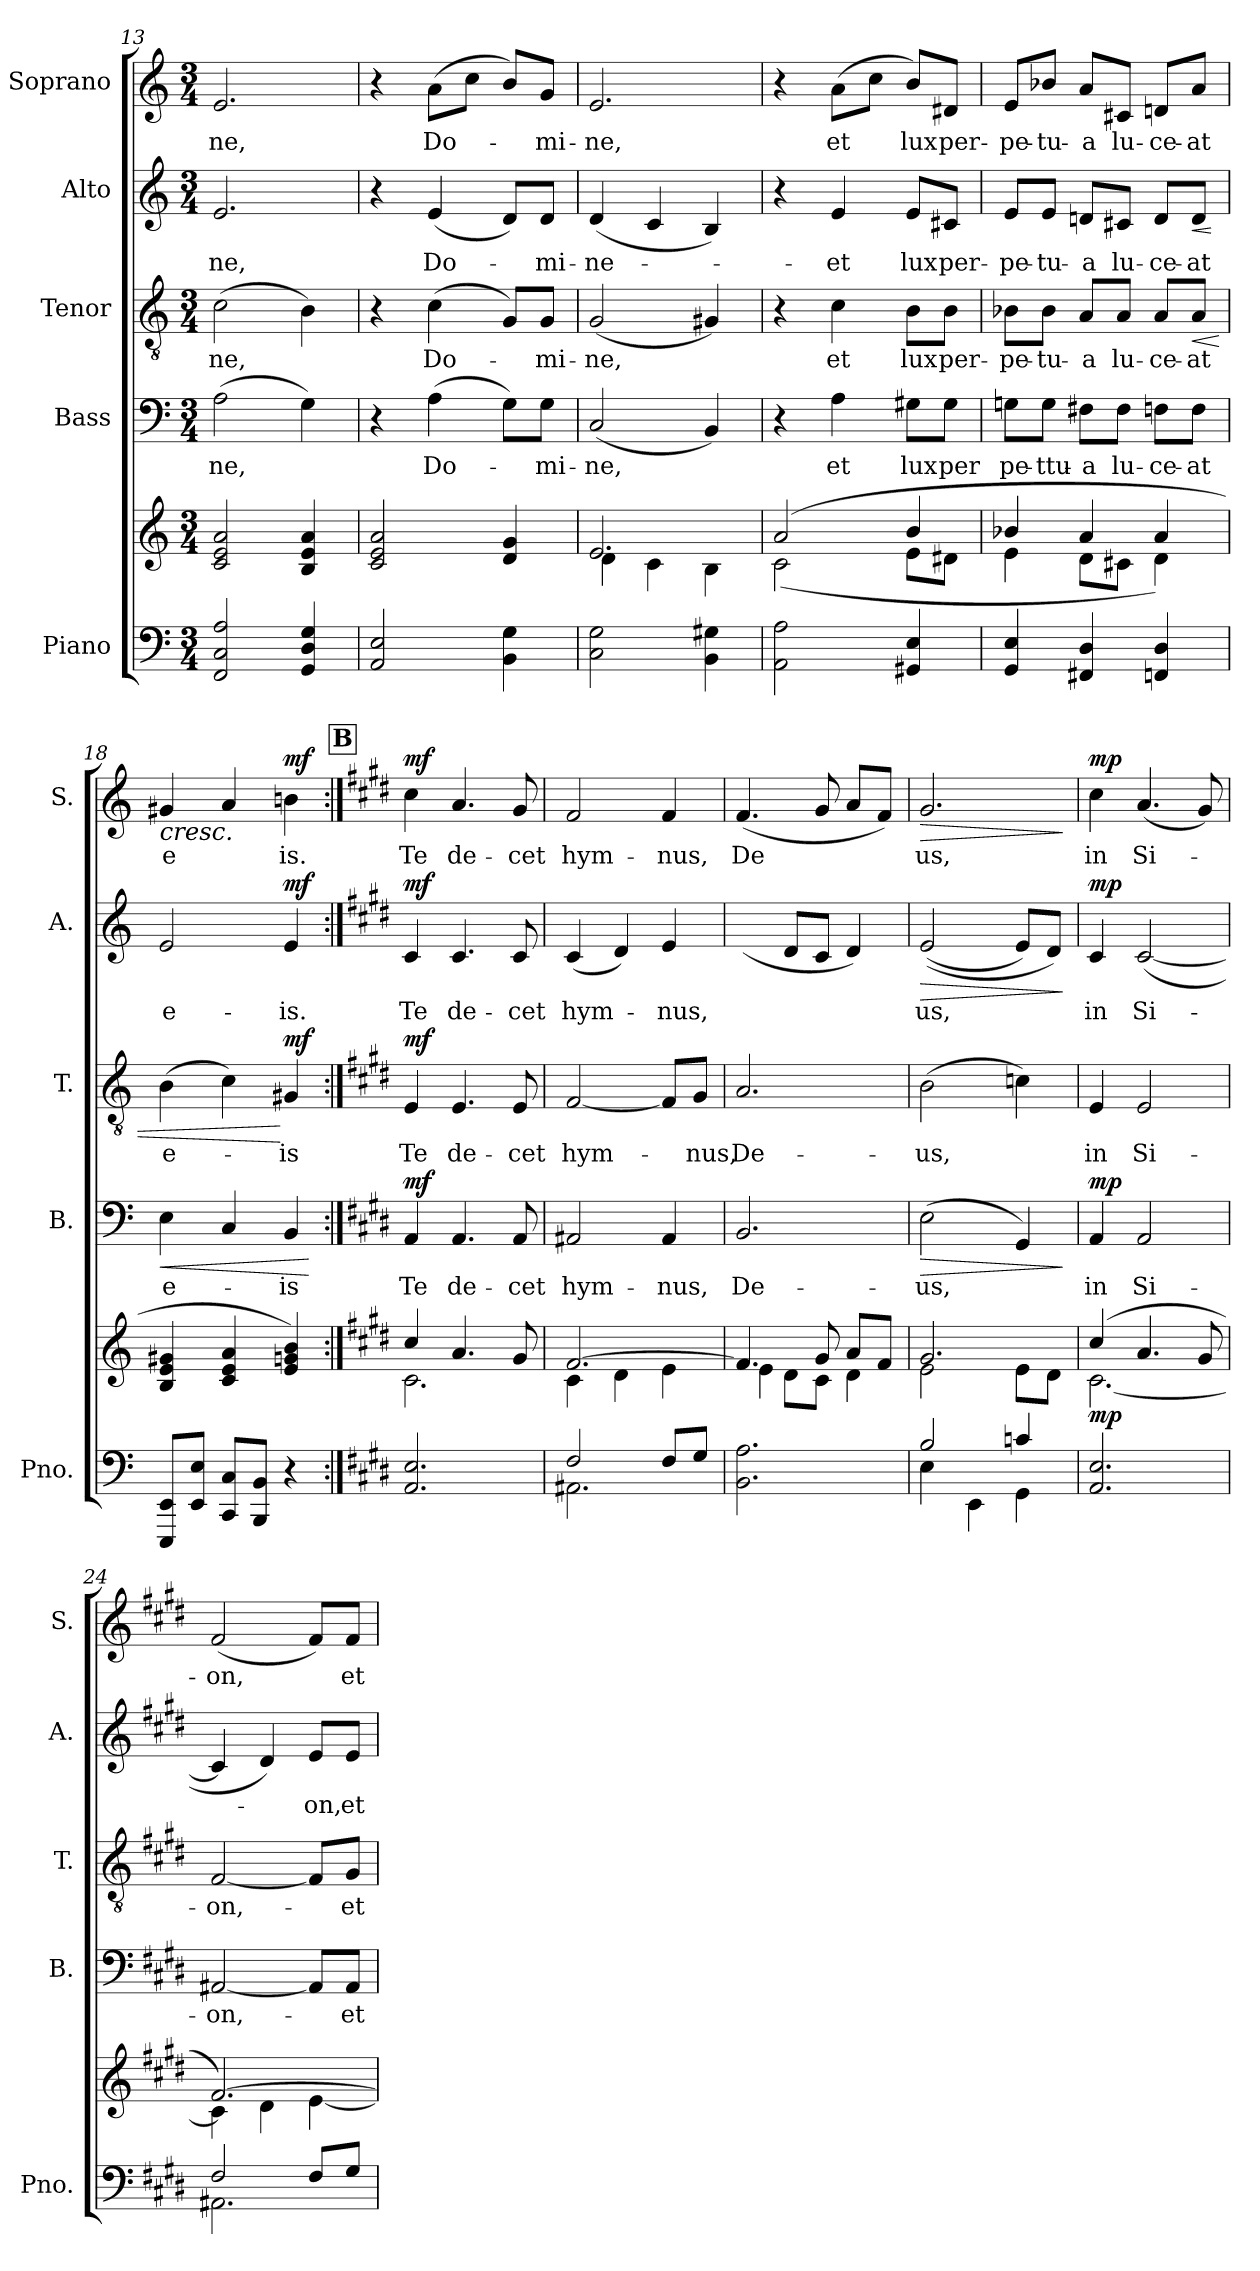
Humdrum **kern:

**kern	**kern	**dynam	**kern	**text	**dynam	**kern	**text	**dynam	**kern	**text	**dynam	**kern	**text	**dynam
*part5	*part5	*part5	*part4	*part4	*part4	*part3	*part3	*part3	*part2	*part2	*part2	*part1	*part1	*part1
*staff6	*staff5	*staff5/6	*staff4	*staff4	*staff4	*staff3	*staff3	*staff3	*staff2	*staff2	*staff2	*staff1	*staff1	*staff1
*I"Piano	*	*	*I"Bass	*	*	*I"Tenor	*	*	*I"Alto	*	*	*I"Soprano	*	*
*I'Pno.	*	*	*I'B.	*	*	*I'T.	*	*	*I'A.	*	*	*I'S.	*	*
*clefF4	*clefG2	*	*clefF4	*	*	*clefGv2	*	*	*clefG2	*	*	*clefG2	*	*
*k[]	*k[]	*	*k[]	*	*	*k[]	*	*	*k[]	*	*	*k[]	*	*
*M3/4	*M3/4	*	*M3/4	*	*	*M3/4	*	*	*M3/4	*	*	*M3/4	*	*
=13	=13	=13	=13	=13	=13	=13	=13	=13	=13	=13	=13	=13	=13	=13
!	!	!	!	!LO:LY:b	!	!	!LO:LY:b	!	!	!LO:LY:b	!	!	!LO:LY:b	!
2FF/ 2C/ 2A/	2c/ 2e/ 2a/	.	(>2A\	-ne,	.	(>2c\	-ne,	.	2.e/	-ne,	.	2.e/	-ne,	.
4GG/ 4D/ 4G/	4B/ 4e/ 4a/	.	4G\)	.	.	4B\)	.	.	.	.	.	.	.	.
=14	=14	=14	=14	=14	=14	=14	=14	=14	=14	=14	=14	=14	=14	=14
2AA/ 2E/	2c/ 2e/ 2a/	.	4r	.	.	4r	.	.	4r	.	.	4r	.	.
!	!	!	!	!LO:LY:b	!	!	!LO:LY:b	!	!	!LO:LY:b	!	!	!LO:LY:b	!
.	.	.	(>4A\	Do-	.	(>4c\	Do-	.	(<4e/	Do-	.	(>8a\L	Do-	.
.	.	.	.	.	.	.	.	.	.	.	.	8cc\J	.	.
4BB\ 4G\	4d/ 4g/	.	8G\L)	.	.	8G/L)	.	.	8d/L)	.	.	8b/L)	.	.
!	!	!	!	!LO:LY:b	!	!	!LO:LY:b	!	!	!LO:LY:b	!	!	!LO:LY:b	!
.	.	.	8G\J	-mi-	.	8G/J	-mi-	.	8d/J	-mi-	.	8g/J	-mi-	.
=15	=15	=15	=15	=15	=15	=15	=15	=15	=15	=15	=15	=15	=15	=15
*	*^	*	*	*	*	*	*	*	*	*	*	*	*	*
!	!	!	!	!	!LO:LY:b	!	!	!LO:LY:b	!	!	!LO:LY:b	!	!	!LO:LY:b	!
2C\ 2G\	2.e/	4d\	.	(<2C/	-ne,	.	(<2G/	-ne,	.	(<4d/	-ne-	.	2.e/	-ne,	.
.	.	4c\	.	.	.	.	.	.	.	4c/	.	.	.	.	.
4BB\ 4G#X\	.	4B\	.	4BB/)	.	.	4G#X/)	.	.	4B/)	.	.	.	.	.
=16	=16	=16	=16	=16	=16	=16	=16	=16	=16	=16	=16	=16	=16	=16	=16
2AA\ 2A\	(>2a/	(<2c\	.	4r	.	.	4r	.	.	4r	.	.	4r	.	.
!	!	!	!	!	!LO:LY:b	!	!	!LO:LY:b	!	!	!LO:LY:b	!	!	!LO:LY:b	!
.	.	.	.	4A\	et	.	4c\	et	.	4e/	-et	.	(>8a\L	et	.
.	.	.	.	.	.	.	.	.	.	.	.	.	8cc\J	.	.
!	!	!	!	!	!LO:LY:b	!	!	!LO:LY:b	!	!	!LO:LY:b	!	!	!LO:LY:b	!
4GG#X/ 4E/	4b/	8e\L	.	8G#X\L	lux	.	8B\L	lux	.	8e/L	lux	.	8b/L)	lux	.
!	!	!	!	!	!LO:LY:b	!	!	!LO:LY:b	!	!	!LO:LY:b	!	!	!LO:LY:b	!
.	.	8d#X\J	.	8G#\J	per	.	8B\J	per-	.	8c#X/J	per-	.	8d#X/J	per-	.
!!LO:PB:g=z
=17	=17	=17	=17	=17	=17	=17	=17	=17	=17	=17	=17	=17	=17	=17	=17
!	!	!	!	!	!LO:LY:b	!	!	!LO:LY:b	!	!	!LO:LY:b	!	!	!LO:LY:b	!
4GG/ 4E/	4b-X/	4e\	.	8Gn\L	pe-	.	8B-X\L	-pe-	.	8e/L	-pe-	.	8e/L	-pe-	.
!	!	!	!	!	!LO:LY:b	!	!	!LO:LY:b	!	!	!LO:LY:b	!	!	!LO:LY:b	!
.	.	.	.	8G\J	-ttu-	.	8B-\J	-tu-	.	8e/J	-tu-	.	8b-X/J	-tu-	.
!	!	!	!	!	!LO:LY:b	!	!	!LO:LY:b	!	!	!LO:LY:b	!	!	!LO:LY:b	!
4FF#X/ 4D/	4a/	8d\L	.	8F#X\L	-a	.	8A/L	-a	.	8dn/L	-a	.	8a/L	-a	.
!	!	!	!	!	!LO:LY:b	!	!	!LO:LY:b	!	!	!LO:LY:b	!	!	!LO:LY:b	!
.	.	8c#X\J	.	8F#\J	lu-	.	8A/J	lu-	.	8c#X/J	lu-	.	8c#X/J	lu-	.
!	!	!	!	!	!LO:LY:b	!	!	!LO:LY:b	!	!	!LO:LY:b	!	!	!LO:LY:b	!
4FFn/ 4D/	4a/	4d\)	.	8Fn\L	-ce-	.	8A/L	-ce-	.	8d/L	-ce-	.	8dn/L	-ce-	.
!	!	!	!	!	!LO:LY:b	!	!	!LO:LY:b	!LO:HP:b	!	!LO:LY:b	!LO:HP:b	!	!LO:LY:b	!
.	.	.	.	8F\J	-at	.	8A/J	-at	<	8d/J	-at	<	8a/J	-at	.
*	*v	*v	*	*	*	*	*	*	*	*	*	*	*	*	*
.	.	.	.	.	.	.	.	.	.	.	[	.	.	.
=18	=18	=18	=18	=18	=18	=18	=18	=18	=18	=18	=18	=18	=18	=18
!	!	!	!	!LO:LY:b	!LO:HP:b	!	!LO:LY:b	!	!	!LO:LY:b	!	!	!LO:LY:b	!LO:HP:b
8EEE/ 8EE/L	4B/ 4e/ 4g#X/	.	4E\	e-	<	(>4B\	e-	.	2e/	e-	.	4g#X/	e	<
8EE/ 8E/J	.	.	.	.	.	.	.	.	.	.	.	.	.	.
8CC/ 8C/L	4c/ 4e/ 4a/	.	4C/	.	.	4c\)	.	.	.	.	.	4a/	.	.
8BBB/ 8BB/J	.	.	.	.	.	.	.	.	.	.	.	.	.	.
!	!	!	!	!LO:LY:b	!	!	!LO:LY:b	!LO:DY:n=1:a	!	!LO:LY:b	!LO:DY:a	!	!LO:LY:b	!LO:DY:a
4r	4e/ 4gn/ 4b/)	.	4BB/	-is	.	4G#X/	-is	[ mf	4e/	-is.	mf	4bn\	is.	mf
.	.	.	.	.	[	.	.	.	.	.	.	.	.	[
!!LO:REH:place=s1:a:B:fs=14:t=B
=19:|!	=19:|!	=19:|!	=19:|!	=19:|!	=19:|!	=19:|!	=19:|!	=19:|!	=19:|!	=19:|!	=19:|!	=19:|!	=19:|!	=19:|!
*k[f#c#g#d#]	*k[f#c#g#d#]	*	*k[f#c#g#d#]	*	*	*k[f#c#g#d#]	*	*	*k[f#c#g#d#]	*	*	*k[f#c#g#d#]	*	*
*	*^	*	*	*	*	*	*	*	*	*	*	*	*	*
!	!	!	!LO:DY:b	!	!LO:LY:b	!	!	!LO:LY:b	!	!	!LO:LY:b	!	!	!LO:LY:b	!
!	!	!	!LO:DY:n=1:b	!	!	!LO:DY:a	!	!	!LO:DY:a	!	!	!LO:DY:a	!	!	!LO:DY:a
2.AA/ 2.E/	4cc#/	2.c#\	mf mf	4AA/	Te	mf	4E/	Te	mf	4c#/	Te	mf	4cc#\	Te	mf
!	!	!	!	!	!LO:LY:b	!	!	!LO:LY:b	!	!	!LO:LY:b	!	!	!LO:LY:b	!
.	4.a/	.	.	4.AA/	de-	.	4.E/	de-	.	4.c#/	de-	.	4.a/	de-	.
!	!	!	!	!	!LO:LY:b	!	!	!LO:LY:b	!	!	!LO:LY:b	!	!	!LO:LY:b	!
.	8g#/	.	.	8AA/	-cet	.	8E/	-cet	.	8c#/	-cet	.	8g#/	-cet	.
=20	=20	=20	=20	=20	=20	=20	=20	=20	=20	=20	=20	=20	=20	=20	=20
*^	*	*	*	*	*	*	*	*	*	*	*	*	*	*	*
!	!	!	!	!	!	!LO:LY:b	!	!	!LO:LY:b	!	!	!LO:LY:b	!	!	!LO:LY:b	!
2F#/	2.AA#X\	[2.f#/	4c#\	.	2AA#X/	hym-	.	[2F#/	hym-	.	(<4c#/	hym-	.	2f#/	hym-	.
.	.	.	4d#\	.	.	.	.	.	.	.	4d#/)	.	.	.	.	.
!	!	!	!	!	!	!LO:LY:b	!	!	!	!	!	!LO:LY:b	!	!	!LO:LY:b	!
8F#/L	.	.	4e\	.	4AA#/	-nus,	.	8F#/L]	.	.	4e/	-nus,	.	4f#/	-nus,	.
!	!	!	!	!	!	!	!	!	!LO:LY:b	!	!	!	!	!	!	!
8G#/J	.	.	.	.	.	.	.	8G#/J	-nus,	.	.	.	.	.	.	.
*v	*v	*	*	*	*	*	*	*	*	*	*	*	*	*	*	*
=21	=21	=21	=21	=21	=21	=21	=21	=21	=21	=21	=21	=21	=21	=21	=21
!	!	!	!	!	!LO:LY:b	!	!	!LO:LY:b	!	!	!LO:LY:b	!	!	!LO:LY:b	!
2.BB\ 2.A\	4.f#/]	4e\	.	2.BB/	De-	.	2.A/	De-	.	(<4e/yy	De-	.	(<4.f#/	De	.
.	.	8d#\L	.	.	.	.	.	.	.	8d#/L	.	.	.	.	.
.	8g#/	8c#\J	.	.	.	.	.	.	.	8c#/J	.	.	8g#/	.	.
.	8a/L	4d#\	.	.	.	.	.	.	.	4d#/)	.	.	8a/L	.	.
.	8f#/J	.	.	.	.	.	.	.	.	.	.	.	8f#/J)	.	.
=22	=22	=22	=22	=22	=22	=22	=22	=22	=22	=22	=22	=22	=22	=22	=22
*^	*	*	*	*	*	*	*	*	*	*	*	*	*	*	*
!	!	!	!	!	!	!LO:LY:b	!LO:HP:b	!	!LO:LY:b	!	!	!LO:LY:b	!LO:HP:b	!	!LO:LY:b	!LO:HP:b
2B/	4E\	2.g#/	2e\	.	(>2E\	-us,	>	(>2B\	-us,	.	(<(<2e/	-us,	>	2.g#/	us,	>
.	4EE\	.	.	.	.	.	.	.	.	.	.	.	.	.	.	.
4cn/	4GG#\	.	8e\L	.	4GG#/)	.	.	4cn\)	.	.	8e/L)	.	.	.	.	.
.	.	.	8d#\J	.	.	.	.	.	.	.	8d#/J)	.	.	.	.	.
*v	*v	*	*	*	*	*	*	*	*	*	*	*	*	*	*	*
*	*v	*v	*	*	*	*	*	*	*	*	*	*	*	*	*
.	.	.	.	.	]	.	.	.	.	.	]	.	.	]
=23	=23	=23	=23	=23	=23	=23	=23	=23	=23	=23	=23	=23	=23	=23
*	*^	*	*	*	*	*	*	*	*	*	*	*	*	*
!	!	!	!LO:DY:b	!	!LO:LY:b	!LO:DY:a	!	!LO:LY:b	!	!	!LO:LY:b	!LO:DY:a	!	!LO:LY:b	!LO:DY:a
2.AA/ 2.E/	(>4cc#/	[2.c#\	mp	4AA/	in	mp	4E/	in	.	4c#/	in	mp	4cc#\	in	mp
!	!	!	!	!	!LO:LY:b	!	!	!LO:LY:b	!	!	!LO:LY:b	!	!	!LO:LY:b	!
.	4.a/	.	.	2AA/	Si-	.	2E/	Si-	.	(<[2c#/	Si-	.	(<4.a/	Si-	.
.	8g#/	.	.	.	.	.	.	.	.	.	.	.	8g#/)	.	.
!!LO:LB:g=z
=24	=24	=24	=24	=24	=24	=24	=24	=24	=24	=24	=24	=24	=24	=24	=24
*^	*	*	*	*	*	*	*	*	*	*	*	*	*	*	*
!	!	!	!	!	!	!LO:LY:b	!	!	!LO:LY:b	!	!	!	!	!	!LO:LY:b	!
2F#/	2.AA#X\	[2.f#/)	4c#\]	.	[2AA#X/	-on,-	.	[2F#/	-on,-	.	4c#/]	.	.	(<2f#/	-on,	.
.	.	.	4d#\	.	.	.	.	.	.	.	4d#/)	.	.	.	.	.
!	!	!	!	!	!	!	!	!	!	!	!	!LO:LY:b	!	!	!	!
8F#/L	.	.	[4e\	.	8AA#/L]	.	.	8F#/L]	.	.	8e/L	-on,	.	8f#/L)	.	.
!	!	!	!	!	!	!LO:LY:b	!	!	!LO:LY:b	!	!	!LO:LY:b	!	!	!LO:LY:b	!
8G#/J	.	.	.	.	8AA#/J	-et	.	8G#/J	-et	.	8e/J	et	.	8f#/J	et	.
*v	*v	*	*	*	*	*	*	*	*	*	*	*	*	*	*	*
*	*v	*v	*	*	*	*	*	*	*	*	*	*	*	*	*
=	=	=	=	=	=	=	=	=	=	=	=	=	=	=
*-	*-	*-	*-	*-	*-	*-	*-	*-	*-	*-	*-	*-	*-	*-
